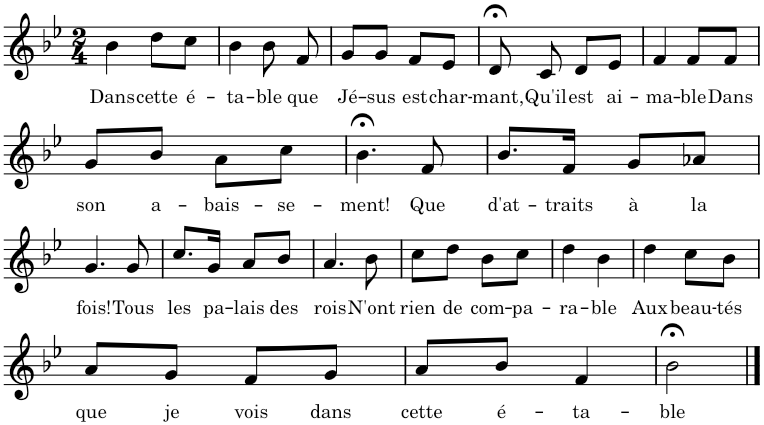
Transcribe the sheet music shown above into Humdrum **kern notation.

**kern	**text
*part1	*part1
*staff1	*staff1
*I"1	*
*clefG2	*
*k[b-e-]	*
*M2/4	*
=1	=1
!	!LO:LY:b
4b-\	Dans
!	!LO:LY:b
8dd\L	cette
!	!LO:LY:b
8cc\J	é-
=2	=2
!	!LO:LY:b
4b-\	-ta-
!	!LO:LY:b
8b-\	-ble
!	!LO:LY:b
8f/	que
=3	=3
!	!LO:LY:b
8g/L	Jé-
!	!LO:LY:b
8g/J	-sus
!	!LO:LY:b
8f/L	est
!	!LO:LY:b
8e-/J	char-
=4	=4
!	!LO:LY:b
8d;</	-mant,
!	!LO:LY:b
8c/	Qu'il
!	!LO:LY:b
8d/L	est
!	!LO:LY:b
8e-/J	ai-
=5	=5
!	!LO:LY:b
4f/	-ma-
!	!LO:LY:b
8f/L	-ble
!	!LO:LY:b
8f/J	Dans
!!LO:LB:g=z
=6	=6
!	!LO:LY:b
8g/L	son
!	!LO:LY:b
8b-/J	a-
!	!LO:LY:b
8a\L	-bais-
!	!LO:LY:b
8cc\J	-se-
=7	=7
!	!LO:LY:b
4.b-;<\	-ment!
!	!LO:LY:b
8f/	Que
=8	=8
!	!LO:LY:b
8.b-/L	d'at-
!	!LO:LY:b
16f/Jk	-traits
!	!LO:LY:b
8g/L	à
!	!LO:LY:b
8a-X/J	la
!!LO:LB:g=z
=9	=9
!	!LO:LY:b
4.g/	fois!
!	!LO:LY:b
8g/	Tous
=10	=10
!	!LO:LY:b
8.cc/L	les
!	!LO:LY:b
16g/Jk	pa-
!	!LO:LY:b
8a/L	-lais
!	!LO:LY:b
8b-/J	des
=11	=11
!	!LO:LY:b
4.a/	rois
!	!LO:LY:b
8b-\	N'ont
=12	=12
!	!LO:LY:b
8cc\L	rien
!	!LO:LY:b
8dd\J	de
!	!LO:LY:b
8b-\L	com-
!	!LO:LY:b
8cc\J	-pa-
=13	=13
!	!LO:LY:b
4dd\	-ra-
!	!LO:LY:b
4b-\	-ble
=14	=14
!	!LO:LY:b
4dd\	Aux
!	!LO:LY:b
8cc\L	beau-
!	!LO:LY:b
8b-\J	-tés
!!LO:LB:g=z
=15	=15
!	!LO:LY:b
8a/L	que
!	!LO:LY:b
8g/J	je
!	!LO:LY:b
8f/L	vois
!	!LO:LY:b
8g/J	dans
=16	=16
!	!LO:LY:b
8a/L	cette
!	!LO:LY:b
8b-/J	é-
!	!LO:LY:b
4f/	-ta-
=17	=17
!	!LO:LY:b
2b-;<\	-ble
==	==
*-	*-
